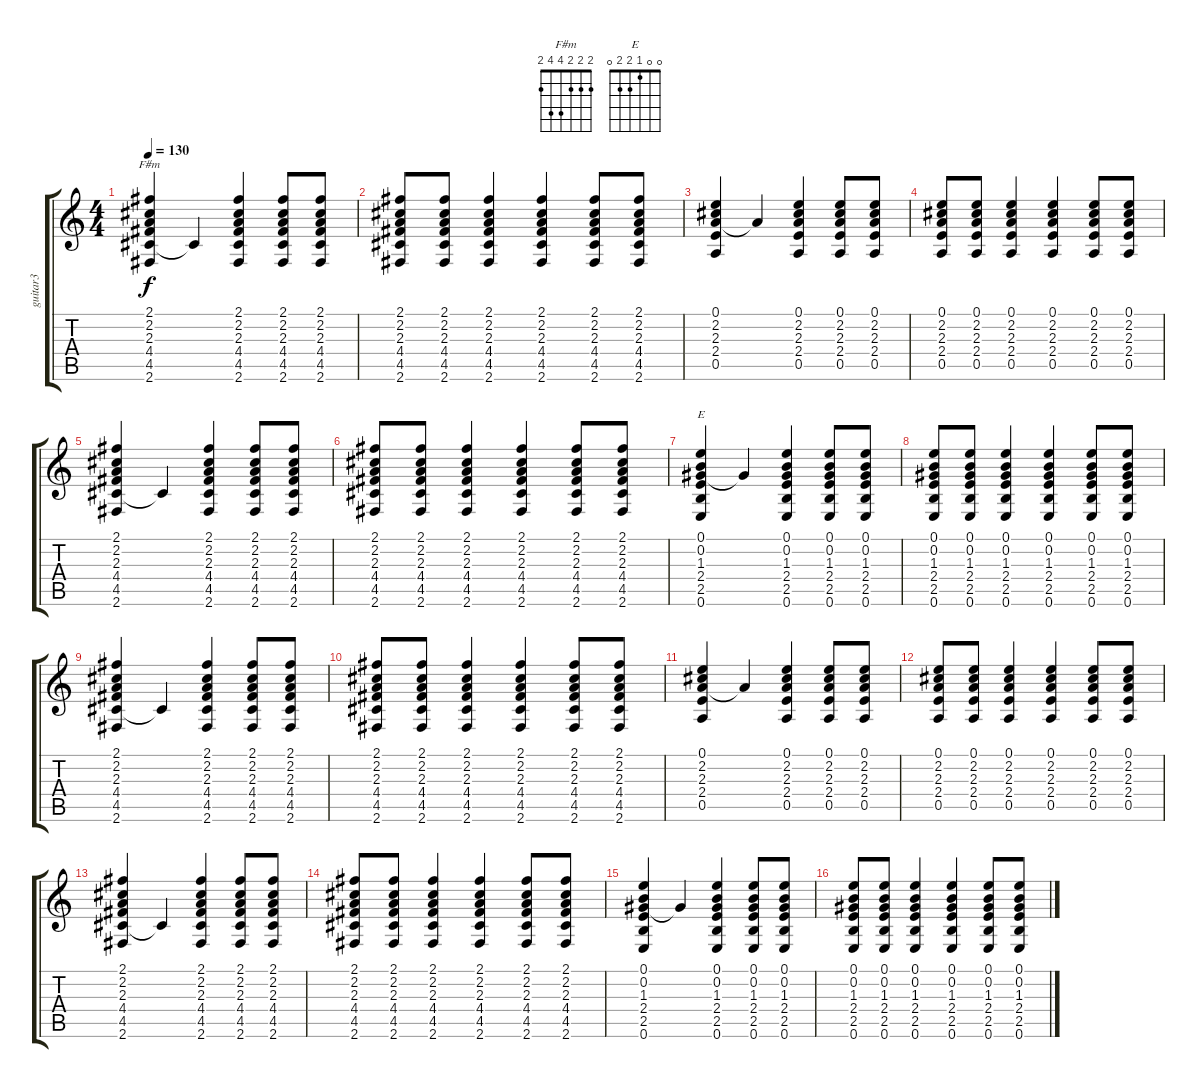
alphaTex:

\track ("guitar3" "guitar3") {instrument acousticguitarsteel}
\staff {score tabs}
\tuning (E4 B3 G3 D3 A2 E2) {hide}
\chord ("F#m" 2 2 2 4 4 2)
\chord ("E" 0 0 1 2 2 0)
\ts (4 4)
\tempo 130
\clef g2
\ks c
(2.1 2.2 2.3 4.4 4.5 2.6).4{ch "F#m" dy f} 4.5{t}.4 (2.1 2.2 2.3 4.4 4.5 2.6).4 (2.1 2.2 2.3 4.4 4.5 2.6).8 (2.1 2.2 2.3 4.4 4.5 2.6).8 |
(2.1 2.2 2.3 4.4 4.5 2.6).8 (2.1 2.2 2.3 4.4 4.5 2.6).8 (2.1 2.2 2.3 4.4 4.5 2.6).4 (2.1 2.2 2.3 4.4 4.5 2.6).4 (2.1 2.2 2.3 4.4 4.5 2.6).8 (2.1 2.2 2.3 4.4 4.5 2.6).8 |
(0.1 2.2 2.3 2.4 0.5).4 2.3{t}.4 (0.1 2.2 2.3 2.4 0.5).4 (0.1 2.2 2.3 2.4 0.5).8 (0.1 2.2 2.3 2.4 0.5).8 |
(0.1 2.2 2.3 2.4 0.5).8 (0.1 2.2 2.3 2.4 0.5).8 (0.1 2.2 2.3 2.4 0.5).4 (0.1 2.2 2.3 2.4 0.5).4 (0.1 2.2 2.3 2.4 0.5).8 (0.1 2.2 2.3 2.4 0.5).8 |
(2.1 2.2 2.3 4.4 4.5 2.6).4 4.5{t}.4 (2.1 2.2 2.3 4.4 4.5 2.6).4 (2.1 2.2 2.3 4.4 4.5 2.6).8 (2.1 2.2 2.3 4.4 4.5 2.6).8 |
(2.1 2.2 2.3 4.4 4.5 2.6).8 (2.1 2.2 2.3 4.4 4.5 2.6).8 (2.1 2.2 2.3 4.4 4.5 2.6).4 (2.1 2.2 2.3 4.4 4.5 2.6).4 (2.1 2.2 2.3 4.4 4.5 2.6).8 (2.1 2.2 2.3 4.4 4.5 2.6).8 |
(0.1 0.2 1.3 2.4 2.5 0.6).4{ch "E"} 1.3{t}.4 (0.1 0.2 1.3 2.4 2.5 0.6).4 (0.1 0.2 1.3 2.4 2.5 0.6).8 (0.1 0.2 1.3 2.4 2.5 0.6).8 |
(0.1 0.2 1.3 2.4 2.5 0.6).8 (0.1 0.2 1.3 2.4 2.5 0.6).8 (0.1 0.2 1.3 2.4 2.5 0.6).4 (0.1 0.2 1.3 2.4 2.5 0.6).4 (0.1 0.2 1.3 2.4 2.5 0.6).8 (0.1 0.2 1.3 2.4 2.5 0.6).8 |
(2.1 2.2 2.3 4.4 4.5 2.6).4 4.5{t}.4 (2.1 2.2 2.3 4.4 4.5 2.6).4 (2.1 2.2 2.3 4.4 4.5 2.6).8 (2.1 2.2 2.3 4.4 4.5 2.6).8 |
(2.1 2.2 2.3 4.4 4.5 2.6).8 (2.1 2.2 2.3 4.4 4.5 2.6).8 (2.1 2.2 2.3 4.4 4.5 2.6).4 (2.1 2.2 2.3 4.4 4.5 2.6).4 (2.1 2.2 2.3 4.4 4.5 2.6).8 (2.1 2.2 2.3 4.4 4.5 2.6).8 |
(0.1 2.2 2.3 2.4 0.5).4 2.3{t}.4 (0.1 2.2 2.3 2.4 0.5).4 (0.1 2.2 2.3 2.4 0.5).8 (0.1 2.2 2.3 2.4 0.5).8 |
(0.1 2.2 2.3 2.4 0.5).8 (0.1 2.2 2.3 2.4 0.5).8 (0.1 2.2 2.3 2.4 0.5).4 (0.1 2.2 2.3 2.4 0.5).4 (0.1 2.2 2.3 2.4 0.5).8 (0.1 2.2 2.3 2.4 0.5).8 |
(2.1 2.2 2.3 4.4 4.5 2.6).4 4.5{t}.4 (2.1 2.2 2.3 4.4 4.5 2.6).4 (2.1 2.2 2.3 4.4 4.5 2.6).8 (2.1 2.2 2.3 4.4 4.5 2.6).8 |
(2.1 2.2 2.3 4.4 4.5 2.6).8 (2.1 2.2 2.3 4.4 4.5 2.6).8 (2.1 2.2 2.3 4.4 4.5 2.6).4 (2.1 2.2 2.3 4.4 4.5 2.6).4 (2.1 2.2 2.3 4.4 4.5 2.6).8 (2.1 2.2 2.3 4.4 4.5 2.6).8 |
(0.1 0.2 1.3 2.4 2.5 0.6).4 1.3{t}.4 (0.1 0.2 1.3 2.4 2.5 0.6).4 (0.1 0.2 1.3 2.4 2.5 0.6).8 (0.1 0.2 1.3 2.4 2.5 0.6).8 |
(0.1 0.2 1.3 2.4 2.5 0.6).8 (0.1 0.2 1.3 2.4 2.5 0.6).8 (0.1 0.2 1.3 2.4 2.5 0.6).4 (0.1 0.2 1.3 2.4 2.5 0.6).4 (0.1 0.2 1.3 2.4 2.5 0.6).8 (0.1 0.2 1.3 2.4 2.5 0.6).8
